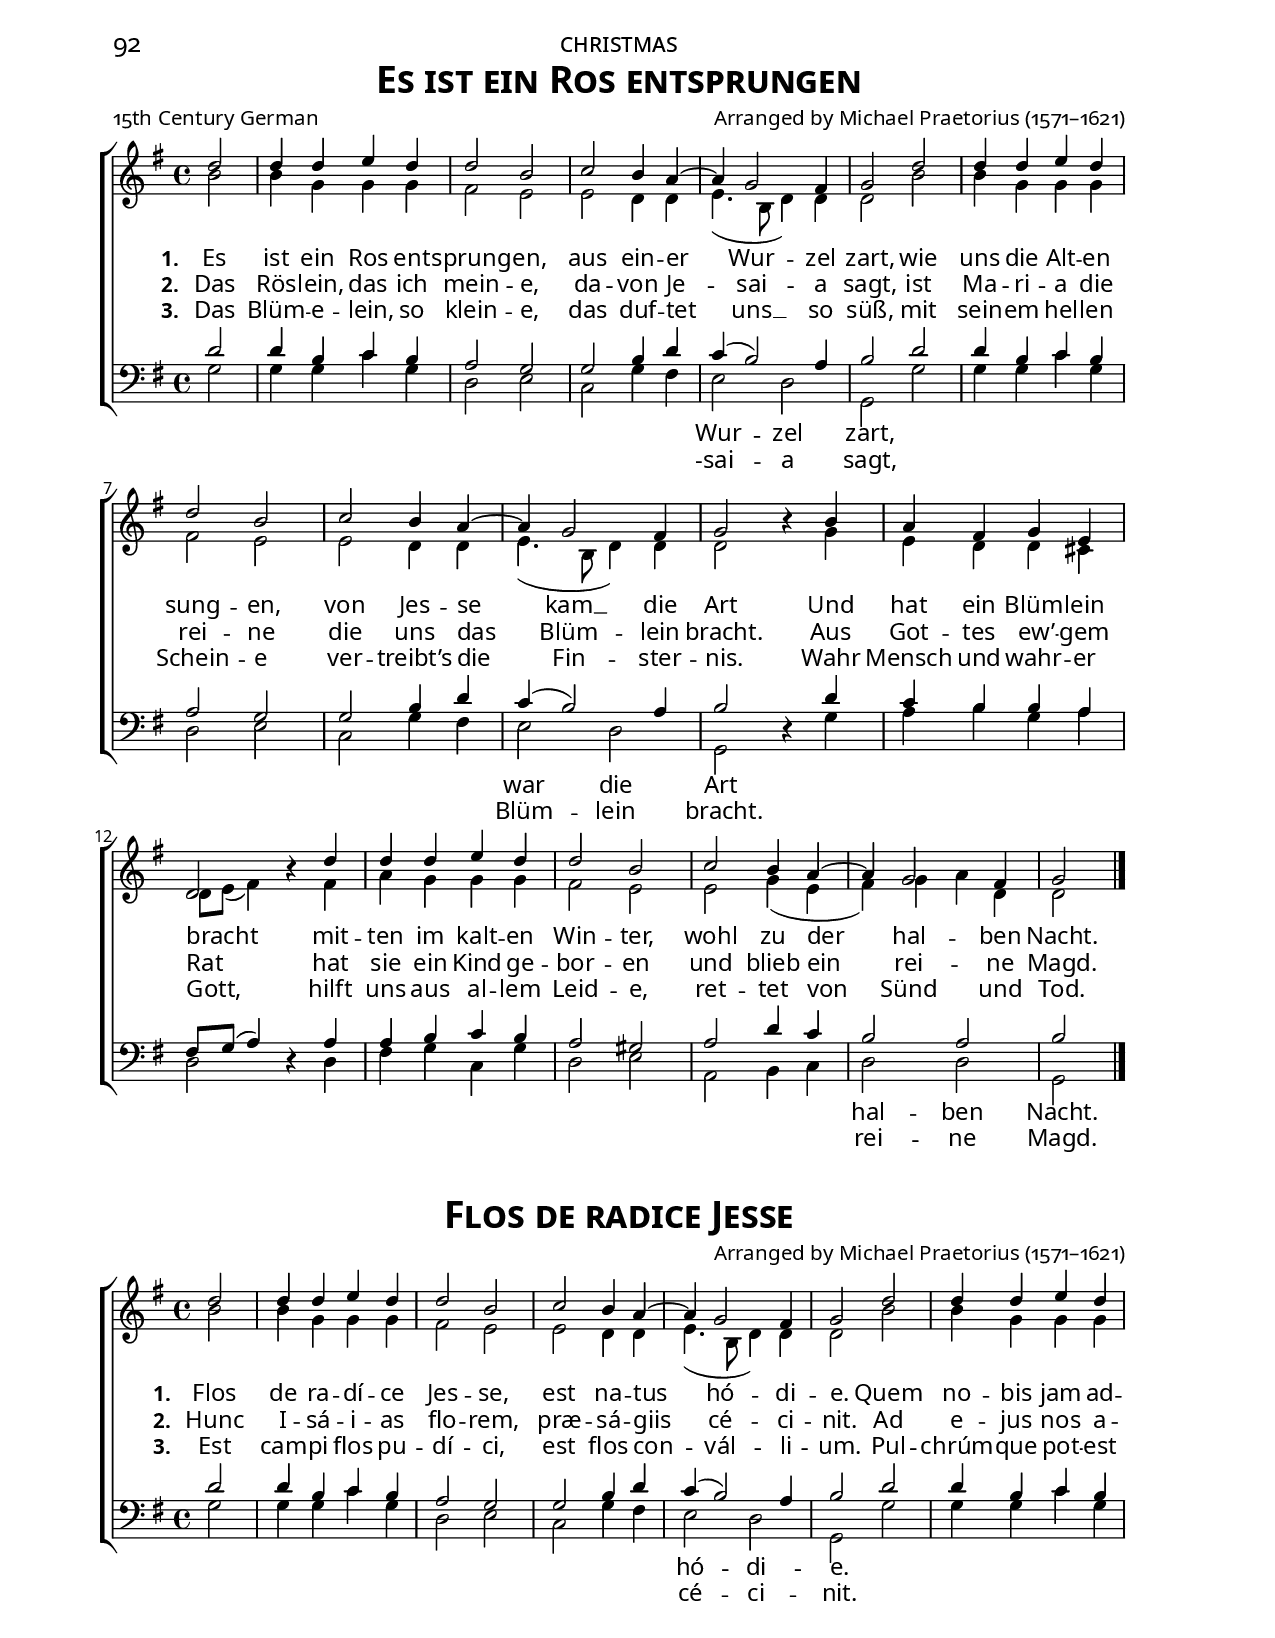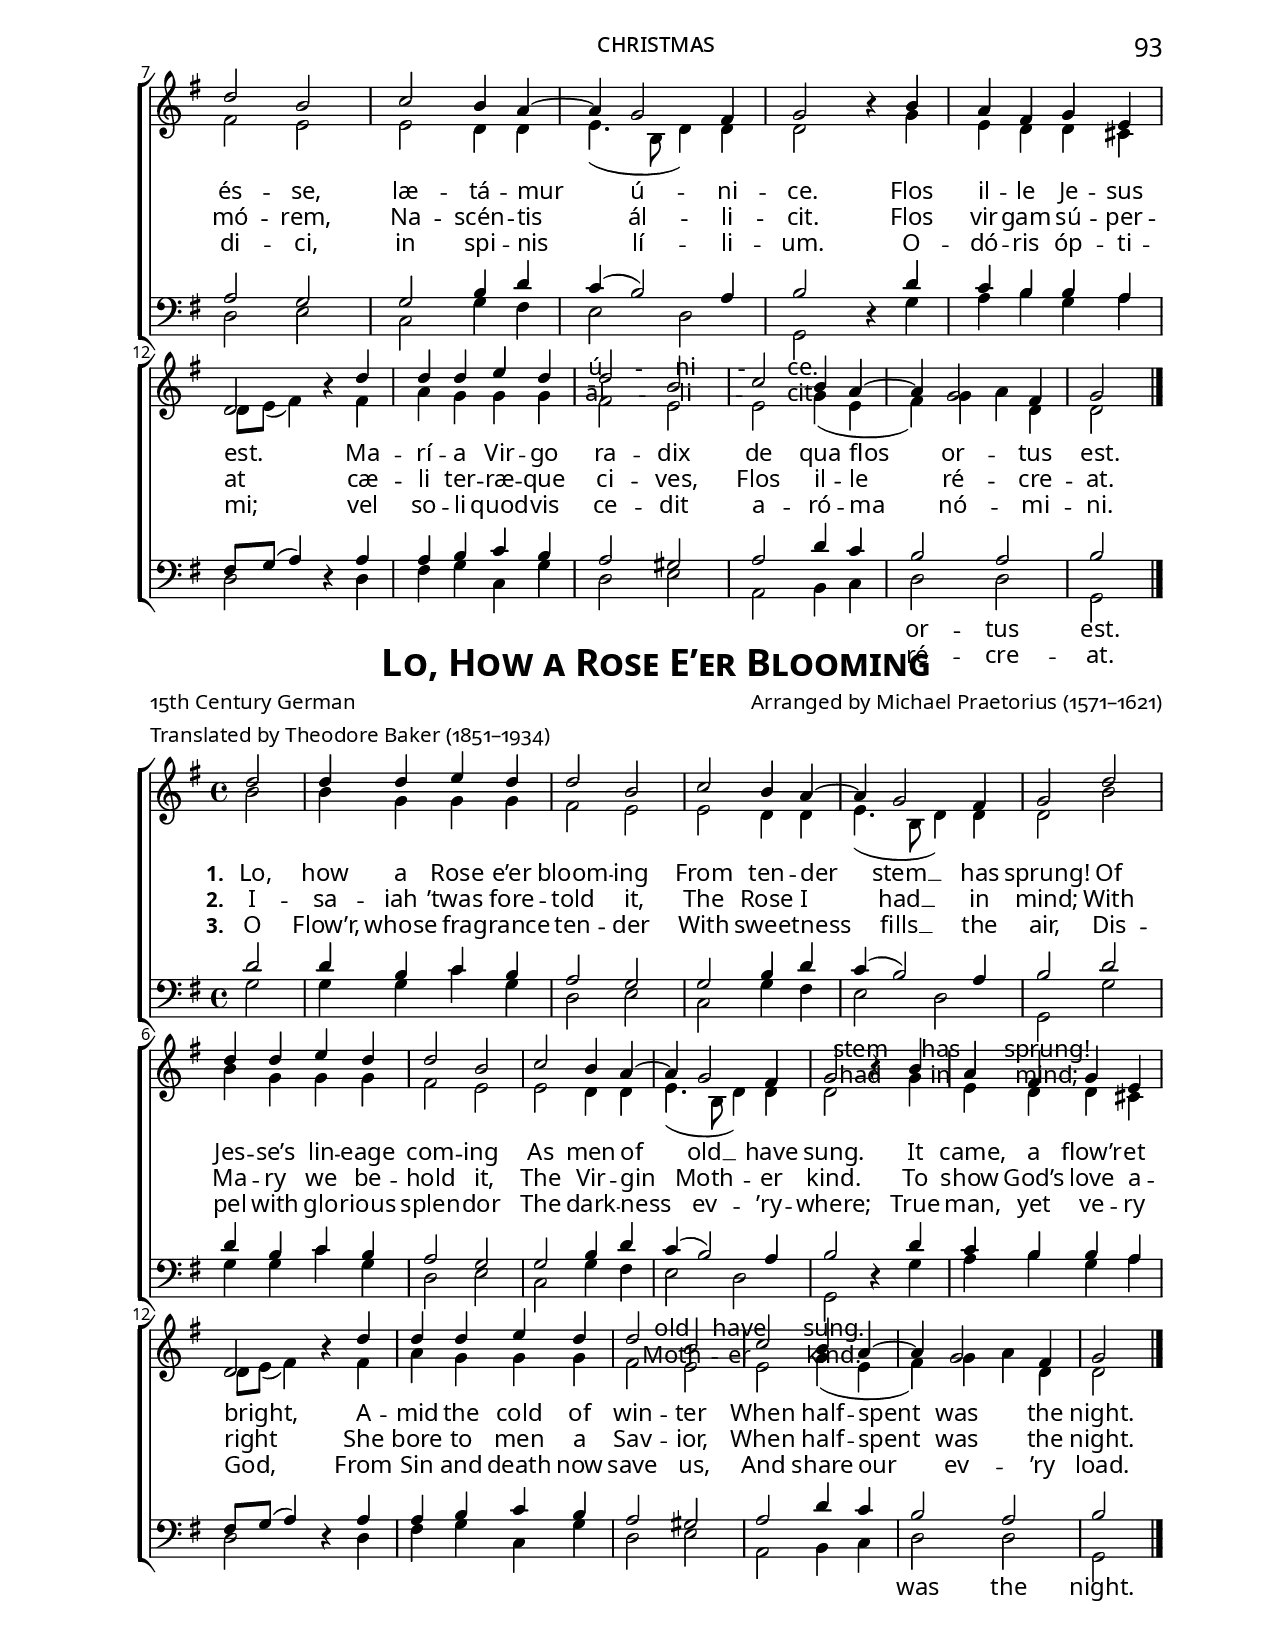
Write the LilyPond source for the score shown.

\version "2.14.2"
\include "util.ly"
\header {
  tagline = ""%\markup { "from" \concat{\italic "HymnsAndCarolsOfChristmas.com"}}
}
\paper {
  print-all-headers = ##t
  paper-height = 11\in
  paper-width = 8.5\in
  indent = 0\in
  %system-system-spacing = #'((basic-distance . 10) (padding . 0))
  system-system-spacing =
    #'((basic-distance . 0)
       (minimum-distance . 0)
       (padding . -12)
       (stretchability . 100))
  %markup-system-spacing =
  %  #'((basic-distance . 0)
  %     (minimum-distance . 0)
  %     (padding . -5)
  %     (stretchability . 100))
  score-markup-spacing =
    #'((basic-distance . 0)
       (minimum-distance . 0)
       (padding . -2)
       (stretchability . 100))
%{IF_LESSER
  markup-system-spacing #'stretchability = 50
  top-markup-spacing #'stretchability = 30
  last-bottom-spacing #'stretchability = 60
%}%END_IF_LESSER
  ragged-last-bottom = ##f
  ragged-bottom = ##f
  two-sided = ##t
  inner-margin = 1\in
  outer-margin = 0.75\in
  top-margin = 0.26\in
  bottom-margin = 0.25\in
  first-page-number = #092
  print-first-page-number = ##t
  headerLine = \markup{\override #'(font-name . "Garamond Premier Pro") \smallCapsOldStyle"christmas"}
  oddHeaderMarkup = \markup\fill-line{
     \override #'(font-name . "Garamond Premier Pro")\abs-fontsize #12.5
     \combine 
        \fill-line{"" \on-the-fly #print-page-number-check-first
        \oldStylePageNum""
        }
        \fill-line{\headerLine}
  }
  evenHeaderMarkup = \markup {
     \override #'(font-name . "Garamond Premier Pro")\abs-fontsize #12.5
     \combine
        \on-the-fly #print-page-number-check-first
        \oldStylePageNum""
        \fill-line{\headerLine}
  }
}
#(set-global-staff-size 18) \paper{ #(define fonts (make-pango-font-tree "Garamond Premier Pro" "Garamond Premier Pro" "Garamond Premier Pro" (/ 18 20))) }
global = {
  \key g \major
  \time 4/4
  \override DynamicLineSpanner #'staff-padding = #0.0
  \override DynamicLineSpanner #'Y-extent = #'(-1 . 1)
  \autoBeamOff
}

sopMusic = \relative c'' {
  \partial 2
  \repeat unfold 2 {
    d2 |
    d4 d e d |
    d2 b |
    c b4 a~ |
    a g2 fis4 |
    g2
  }
  b4\rest b4 |
  a fis g e |
  d2 b'4\rest d4 |
  d d e d |
  d2 b |
  c b4\! a~ |
  a g2 fis4 |
  g2 \bar "|."
}
sopWords = \lyricmode {
  
}

altoMusic = \relative c'' {
  \repeat unfold 2 {
    b2 |
    b4 g g g |
    fis2 e |
    e d4 d |
    e4.( b8 d4) d4 |
    d2
  }
  s4 g |
  e d d cis |
  d8[ e]( fis4) s fis |
  a g g g |
  fis2 e |
  e g4( e |
  fis4) g a d, |
  d2 \bar "|."
}
altoWords = \lyricmode {
  \dropLyricsV
  \set stanza = #"1. "
  Es ist ein Ros ent -- sprung -- en,
  aus ein -- er Wur -- zel zart,
  wie uns die Alt -- en sung -- en,
  von Jes -- se kam __ die Art
  \set associatedVoice = "tenors"
  Und hat ein Blüm -- lein bracht
  \unset associatedVoice
  mit -- ten im kalt -- en Win -- ter,
  wohl zu der hal -- ben Nacht.
}
altoWordsII = \lyricmode {
  \dropLyricsV
  \set stanza = #"2. "
  Das Rös -- lein, das ich mein -- e,
  da -- von Je -- sai -- a sagt,
  ist Ma -- ri -- a die rei -- ne
  die uns das Blüm -- lein bracht.
  \set associatedVoice = "tenors"
  Aus Got -- tes ew’ -- gem Rat
  \unset associatedVoice
  hat sie ein Kind ge -- bor -- en
  und blieb ein rei -- ne Magd.
}
altoWordsIII = \lyricmode {
  \dropLyricsV
  \set stanza = #"3. "
  Das Blüm -- e -- lein, so klein -- e,
  das duf -- tet uns __ so süß,
  mit sein -- em hel -- len Schein -- e
  ver -- treibt’s die Fin -- ster -- nis.
  \set associatedVoice = "tenors"
  Wahr Mensch und wahr -- er Gott,
  \unset associatedVoice
  hilft uns aus al -- lem Leid -- e,
  ret -- tet von Sünd und Tod.
}
altoWordsIV = \lyricmode {
}
altoWordsV = \lyricmode {
}
altoWordsVI = \lyricmode {
}
tenorMusic = \relative c' {
  \repeat unfold 2 {
    d2 |
    d4 b c b |
    a2 g |
    g b4 d |
    c( b2) a4 |
    b2
  }
  s4 d |
  c b b a |
  fis8[ g]( a4) s4 a4 |

  a b c b |
  a2 gis |
  a d4 c |
  b2 a |
  b \bar "|."
}
tenorWords = \lyricmode {

}

bassMusic = \relative c {
  \repeat unfold 2 {
    g'2 |
    g4 g c g |
    d2 e |
    c g'4 fis |
    e2 d |
    g,
  }
  d'4\rest g |
  a b g a |
  d,2 d4\rest d |
  fis g c, g' |
  d2 e |
  a, b4 c |
  d2 d |
  g, \bar "|."
}
bassWords = \lyricmode {
  \repeat unfold 10 { \skip 1 }
  Wur -- zel zart,
  \repeat unfold 10 { \skip 1 }
  war die Art
  \repeat unfold 16 { \skip 1 }
  hal -- ben Nacht.
}
bassWordsII = \lyricmode {
  \repeat unfold 10 { \skip 1 }
  -sai -- a sagt,
  \repeat unfold 10 { \skip 1 }
  Blüm -- lein bracht.
  \repeat unfold 16 { \skip 1 }
  rei -- ne Magd.
}
bassWordsIII = \lyricmode {
  \repeat unfold 10 { \skip 1 }
  uns so süß,
  \repeat unfold 10 { \skip 1 }
  Fin -- ster -- nis.
  \repeat unfold 16 { \skip 1 }
  Sünd und Tod.
}

pianoRH = \relative c' {
  
}
pianoLH = \relative c' {
  
}

\score {
  <<
   \new ChoirStaff <<
%    \new Lyrics = sopranos \with { \override VerticalAxisGroup #'nonstaff-relatedstaff-spacing = #'((basic-distance . 1)) }
    \new Staff = women <<
      \new Voice = "sopranos" { \voiceOne << \global \sopMusic >> }
      \new Voice = "altos" { \voiceTwo << \global \altoMusic >> }
    >>
    \new Lyrics \with { alignAboveContext = #"women" \override VerticalAxisGroup #'nonstaff-relatedstaff-spacing = #'((basic-distance . 1))} \lyricsto "sopranos" \sopWords
   \new Staff = men <<
      \clef bass
      \new Voice = "tenors" { \voiceOne << \global \tenorMusic >> }
      \new Voice = "basses" { \voiceTwo << \global \bassMusic >> }
    >>
    \new Lyrics = "altosVI"  \with { alignBelowContext = #"women" } \lyricsto "sopranos" \altoWordsVI
    \new Lyrics = "altosV"  \with { alignBelowContext = #"women" } \lyricsto "sopranos" \altoWordsV
    \new Lyrics = "altosIV"  \with { alignBelowContext = #"women" } \lyricsto "sopranos" \altoWordsIV
    \new Lyrics = "altosIII"  \with { alignBelowContext = #"women" } \lyricsto "sopranos" \altoWordsIII
    \new Lyrics = "altosII"  \with { alignBelowContext = #"women" } \lyricsto "sopranos" \altoWordsII
    \new Lyrics = "altos"  \with { alignBelowContext = #"women" \override VerticalAxisGroup #'nonstaff-relatedstaff-spacing = #'((basic-distance . 1)) } \lyricsto "sopranos" \altoWords
    \new Lyrics \with { alignAboveContext = #"men" \override VerticalAxisGroup #'nonstaff-relatedstaff-spacing = #'((padding . 0.2)) } \lyricsto "tenors" \tenorWords
%{IF_LESSER
    \new Lyrics \with { alignBelowContext = #"men" \override VerticalAxisGroup #'nonstaff-relatedstaff-spacing = #'((basic-distance . 1)(padding . 0.2)) } \lyricsto "basses" \bassWordsIII
%}%END_IF_LESSER
    \new Lyrics \with { alignBelowContext = #"men" \override VerticalAxisGroup #'nonstaff-relatedstaff-spacing = #'((basic-distance . 1)(padding . 0.2)) } \lyricsto "basses" \bassWordsII
    \new Lyrics \with { alignBelowContext = #"men" \override VerticalAxisGroup #'nonstaff-relatedstaff-spacing = #'((basic-distance . 1)(padding . 0.2)) } \lyricsto "basses" \bassWords
  >>
%    \new PianoStaff << \new Staff { \new Voice { \pianoRH } } \new Staff { \clef "bass" \pianoLH } >>
  >>
  \layout {
  \context {
    \Lyrics
    \override LyricText #'font-size = #1.3
  }
    %#(layout-set-staff-size 15)
    %#(define fonts (make-pango-font-tree "Garamond Premier Pro" "Garamond Premier Pro" "Garamond Premier Pro" (/ 15 20)))
    \context {
      \Score
      %\override SpacingSpanner #'base-shortest-duration = #(ly:make-moment 1 8)
      %\override SpacingSpanner #'common-shortest-duration = #(ly:make-moment 1 4)
    }
    \context {
      % Remove all empty staves
      % \Staff \RemoveEmptyStaves \override VerticalAxisGroup #'remove-first = ##t
    }
    \context {
      \Lyrics
      \override LyricText #'X-offset = #center-on-word
    }
  }
  \header {
    title = \markup{\override #'(font-name . "Garamond Premier Pro Semibold"){ \abs-fontsize #18 \smallCapsOldStyle"Es ist ein Ros entsprungen"}}
    poet = \markup\oldStyleNum"15th Century German"
    composer = \markup\oldStyleNum"Arranged by Michael Praetorius (1571–1621)"
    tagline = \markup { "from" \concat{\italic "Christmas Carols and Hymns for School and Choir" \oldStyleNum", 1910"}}
  }
}








%IF_NOT_LESSER


altoWords = \lyricmode {
  \dropLyricsV
  \set stanza = #"1. "
  Flos de ra -- dí -- ce Jes -- se, est na -- tus hó -- di -- e.
  Quem no -- bis jam ad -- és -- se, læ -- tá -- mur ú -- ni -- ce.
  \set associatedVoice = "tenors"
  Flos il -- le Je -- sus est.
  \unset associatedVoice
  Ma -- rí -- a Vir -- go ra -- dix de qua flos or -- tus est.
}
altoWordsII = \lyricmode {
  \dropLyricsV
  \set stanza = #"2. "
  Hunc I -- sá -- i -- as flo -- rem, præ -- sá -- giis cé -- ci -- nit.
  Ad e -- jus nos a -- mó -- rem, Na -- scén -- tis ál -- li -- cit.
  \set associatedVoice = "tenors"
  Flos vir -- gam sú -- per -- at
  \unset associatedVoice
  cæ -- li ter -- ræ -- que ci -- ves, Flos il -- le ré -- cre -- at.
}
altoWordsIII = \lyricmode {
  \dropLyricsV
  \set stanza = #"3. "
  Est cam -- pi flos pu -- dí -- ci, est flos con -- vál -- li -- um.
  Pul -- chrúm -- que pot -- est di -- ci, in spi -- nis lí -- li -- um.
  \set associatedVoice = "tenors"
  O -- dó -- ris óp -- ti -- mi;
  \unset associatedVoice
  vel so -- li quod -- vis ce -- dit a -- ró -- ma nó -- mi -- ni.
}
altoWordsIV = \lyricmode {
  \set stanza = #"4. "
%  Hic su -- o flos o -- dó -- re, fi -- dé -- les át -- tra -- hit. 
%  Di -- ví -- no mox a -- mó -- re, at -- trác -- tos ím -- bu -- it.
%  \set associatedVoice = "tenors"
%  O flos o grá -- ti -- a:
%  \unset associatedVoice
%  ad te su -- spí -- ro, de te me sá -- ti -- a.
}
altoWordsV = \lyricmode {
}
altoWordsVI = \lyricmode {
}

bassWords = \lyricmode {
  \repeat unfold 10 { \skip 1 }
  hó -- di -- e.
  \repeat unfold 10 { \skip 1 }
  ú -- ni -- ce.
  \repeat unfold 16 { \skip 1 }
  or -- tus est.
}
bassWordsII = \lyricmode {
  \repeat unfold 10 { \skip 1 }
  cé -- ci -- nit.
  \repeat unfold 10 { \skip 1 }
  āl -- li -- cit.
  \repeat unfold 16 { \skip 1 }
  ré -- cre -- at.
}

pianoRH = \relative c' {
  
}
pianoLH = \relative c' {
  
}

\score {
  <<
   \new ChoirStaff <<
%    \new Lyrics = sopranos \with { \override VerticalAxisGroup #'nonstaff-relatedstaff-spacing = #'((basic-distance . 1)) }
    \new Staff = women <<
      \new Voice = "sopranos" { \voiceOne << \global \sopMusic >> }
      \new Voice = "altos" { \voiceTwo << \global \altoMusic >> }
    >>
    \new Lyrics \with { alignAboveContext = #"women" \override VerticalAxisGroup #'nonstaff-relatedstaff-spacing = #'((basic-distance . 1))} \lyricsto "sopranos" \sopWords
   \new Staff = men <<
      \clef bass
      \new Voice = "tenors" { \voiceOne << \global \tenorMusic >> }
      \new Voice = "basses" { \voiceTwo << \global \bassMusic >> }
    >>
    \new Lyrics = "altosVI"  \with { alignBelowContext = #"women" } \lyricsto "sopranos" \altoWordsVI
    \new Lyrics = "altosV"  \with { alignBelowContext = #"women" } \lyricsto "sopranos" \altoWordsV
    \new Lyrics = "altosIV"  \with { alignBelowContext = #"women" } \lyricsto "sopranos" \altoWordsIV
    \new Lyrics = "altosIII"  \with { alignBelowContext = #"women" } \lyricsto "sopranos" \altoWordsIII
    \new Lyrics = "altosII"  \with { alignBelowContext = #"women" } \lyricsto "sopranos" \altoWordsII
    \new Lyrics = "altos"  \with { alignBelowContext = #"women" \override VerticalAxisGroup #'nonstaff-relatedstaff-spacing = #'((basic-distance . 1)) } \lyricsto "sopranos" \altoWords
    \new Lyrics \with { alignAboveContext = #"men" \override VerticalAxisGroup #'nonstaff-relatedstaff-spacing = #'((basic-distance . 1)(padding . 0.2)) } \lyricsto "tenors" \tenorWords
    \new Lyrics \with { alignBelowContext = #"men" \override VerticalAxisGroup #'nonstaff-relatedstaff-spacing = #'((basic-distance . 1)(padding . 0.2)) } \lyricsto "basses" \bassWordsII
    \new Lyrics \with { alignBelowContext = #"men" \override VerticalAxisGroup #'nonstaff-relatedstaff-spacing = #'((basic-distance . 1)(padding . 0.2)) } \lyricsto "basses" \bassWords
  >>
%    \new PianoStaff << \new Staff { \new Voice { \pianoRH } } \new Staff { \clef "bass" \pianoLH } >>
  >>
  \layout {
  \context {
    \Lyrics
    \override LyricText #'font-size = #1.3
  }
    #(define fonts (make-pango-font-tree "Garamond Premier Pro" "Garamond Premier Pro" "Garamond Premier Pro" (/ 18 20)))
    \context {
      \Score
      \override SpacingSpanner #'base-shortest-duration = #(ly:make-moment 1 2)
      \override SpacingSpanner #'common-shortest-duration = #(ly:make-moment 1 2)
    }
    \context {
      % Remove all empty staves
      % \Staff \RemoveEmptyStaves \override VerticalAxisGroup #'remove-first = ##t
    }
%6.14g    \context { \Lyrics \override LyricText #'font-size = #0.6 }
%6x9 \context {\Lyrics\override LyricText #'font-size = #1.2 }
    \context {
      \Lyrics
      \override LyricText #'X-offset = #center-on-word
    }
  }
  \header {
    title = \markup{\override #'(font-name . "Garamond Premier Pro Semibold"){ \abs-fontsize #18 \smallCapsOldStyle"Flos de radice Jesse"}}
    composer = \markup\oldStyleNum"Arranged by Michael Praetorius (1571–1621)"
    %tagline = \markup { "from" \italic {HymnsAndCarolsOfChristmas.com}}
  }
}
%END_IF_NOT_LESSER







sopWords = \lyricmode {
  
}


altoWords = \lyricmode {
  \dropLyricsV
  \set stanza = #"1. "
  Lo, how a Rose e’er bloom -- ing
  From ten -- der stem __ has sprung!
  Of Jes -- se’s lin -- eage com -- ing
  As men of old __ have sung.
  \set associatedVoice = "tenors"
  It came, a flow’r -- et bright,
  \unset associatedVoice
  A -- mid the cold of win -- ter
  When half -- spent was the night.
}
altoWordsII = {
  \dropLyricsV
  \set stanza = \markup{"2. "}
  \lyricmode {
    I -- sa -- iah ’twas fore -- told it,
    The Rose I had __ in mind;
    With Ma -- ry we be -- hold it,
    The Vir -- gin Moth -- er kind.
    \set associatedVoice = "tenors"
    To show God’s love a -- right
    \unset associatedVoice
    She bore to men a Sav -- ior,
    When half -- spent was the night.
  }
}
altoWordsIII = \lyricmode {
  \dropLyricsV
  \set stanza = #"3. "
  O Flow’r, whose fra -- grance ten -- der
  With sweet -- ness fills __ the air,
  Dis -- pel with glo -- rious splen -- dor
  The dark -- ness ev -- ’ry -- where;
  \set associatedVoice = "tenors"
  True man, yet ve -- ry God,
  \unset associatedVoice
  From Sin and death now save us,
  And share our ev -- ’ry load.
}
altoWordsIV = \lyricmode {
}
altoWordsV = \lyricmode {
}
altoWordsVI = \lyricmode {
}

bassWords = \lyricmode {
  \repeat unfold 10 { \skip 1 }
  stem has sprung!
  \repeat unfold 10 { \skip 1 }
  old have sung.
  \repeat unfold 16 { \skip 1 }
  was the night.
}
bassWordsII = \lyricmode {
  \repeat unfold 10 { \skip 1 }
  had in mind;
  \repeat unfold 10 { \skip 1 }
  Moth -- er kind.
%{IF_LESSER
  \repeat unfold 16 { \skip 1 }
  was the night.
%}%END_IF_LESSER
}
bassWordsIII = \lyricmode {
  \repeat unfold 10 { \skip 1 }
  fills the air,
  \repeat unfold 10 { \skip 1 }
  ev -- ’ry -- where;
  \repeat unfold 16 { \skip 1 }
  ev -- ’ry load.
}

pianoRH = \relative c' {
  
}
pianoLH = \relative c' {
  
}

\score {
  <<
   \new ChoirStaff <<
%    \new Lyrics = sopranos \with { \override VerticalAxisGroup #'nonstaff-relatedstaff-spacing = #'((basic-distance . 1)) }
    \new Staff = women <<
      \new Voice = "sopranos" { \voiceOne << \global \sopMusic >> }
      \new Voice = "altos" { \voiceTwo << \global \altoMusic >> }
    >>
    \new Lyrics \with { alignAboveContext = #"women" \override VerticalAxisGroup #'nonstaff-relatedstaff-spacing = #'((basic-distance . 1))} \lyricsto "sopranos" \sopWords
   \new Staff = men <<
      \clef bass
      \new Voice = "tenors" { \voiceOne << \global \tenorMusic >> }
      \new Voice = "basses" { \voiceTwo << \global \bassMusic >> }
    >>
    \new Lyrics = "altosVI"  \with { alignBelowContext = #"women" } \lyricsto "sopranos" \altoWordsVI
    \new Lyrics = "altosV"  \with { alignBelowContext = #"women" } \lyricsto "sopranos" \altoWordsV
    \new Lyrics = "altosIV"  \with { alignBelowContext = #"women" } \lyricsto "sopranos" \altoWordsIV
    \new Lyrics = "altosIII"  \with { alignBelowContext = #"women" } \lyricsto "sopranos" \altoWordsIII
    \new Lyrics = "altosII"  \with { alignBelowContext = #"women" } \lyricsto "sopranos" \altoWordsII
    \new Lyrics = "altos"  \with { alignBelowContext = #"women" \override VerticalAxisGroup #'nonstaff-relatedstaff-spacing = #'((basic-distance . 1)) } \lyricsto "sopranos" \altoWords
    \new Lyrics \with { alignAboveContext = #"men" \override VerticalAxisGroup #'nonstaff-relatedstaff-spacing = #'((basic-distance . 1)(padding . 0.2)) } \lyricsto "tenors" \tenorWords
%{IF_LESSER
    \new Lyrics \with { alignBelowContext = #"men" \override VerticalAxisGroup #'nonstaff-relatedstaff-spacing = #'((basic-distance . 1)(padding . 0.2)) } \lyricsto "basses" \bassWordsIII
%}%END_IF_LESSER
    \new Lyrics \with { alignBelowContext = #"men" \override VerticalAxisGroup #'nonstaff-relatedstaff-spacing = #'((basic-distance . 1)(padding . 0.2)) } \lyricsto "basses" \bassWordsII
    \new Lyrics \with { alignBelowContext = #"men" \override VerticalAxisGroup #'nonstaff-relatedstaff-spacing = #'((basic-distance . 1)(padding . 0.2)) } \lyricsto "basses" \bassWords
  >>
%    \new PianoStaff << \new Staff { \new Voice { \pianoRH } } \new Staff { \clef "bass" \pianoLH } >>
  >>
  \layout {
  \context {
    \Lyrics
    \override LyricText #'font-size = #1.3
  }
    %#(layout-set-staff-size 15)
    %#(define fonts (make-pango-font-tree "Garamond Premier Pro" "Garamond Premier Pro" "Garamond Premier Pro" (/ 15 20)))
    \context {
      \Score
      %\override SpacingSpanner #'base-shortest-duration = #(ly:make-moment 1 8)
      %\override SpacingSpanner #'common-shortest-duration = #(ly:make-moment 1 4)
    }
    \context {
      % Remove all empty staves
      % \Staff \RemoveEmptyStaves \override VerticalAxisGroup #'remove-first = ##t
    }
    \context {
      \Lyrics
      \override LyricText #'X-offset = #center-on-word
    }
  }
  \header {
    title = \markup{\override #'(font-name . "Garamond Premier Pro Semibold"){ \abs-fontsize #18 \smallCapsOldStyle"Lo, How a Rose E’er Blooming"}}
    poet = \markup\oldStyleNum"15th Century German"
    meter = \markup\oldStyleNum"Translated by Theodore Baker (1851–1934)"
    composer = \markup\oldStyleNum"Arranged by Michael Praetorius (1571–1621)"
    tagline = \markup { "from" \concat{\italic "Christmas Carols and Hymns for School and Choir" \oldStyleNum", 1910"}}
  }
}

